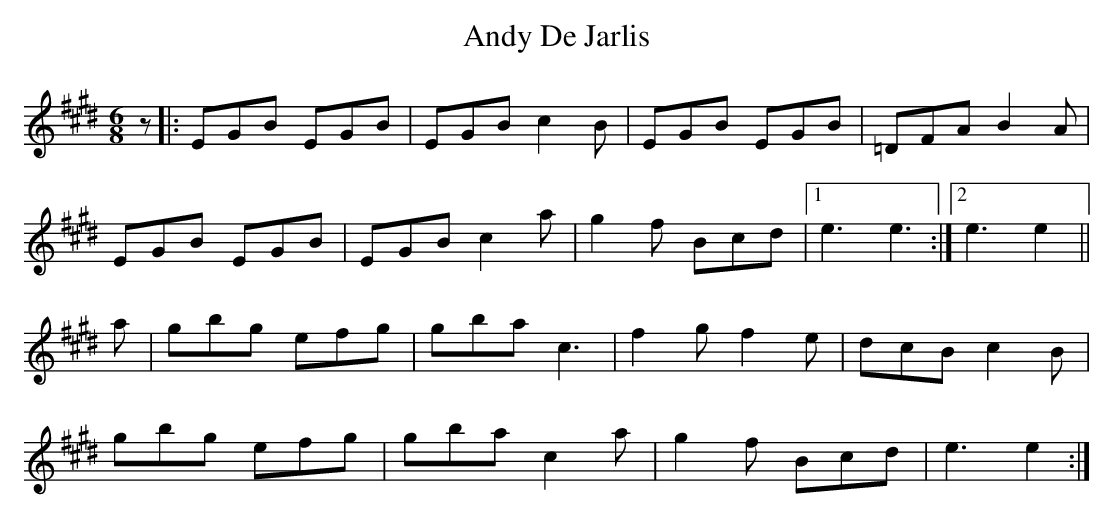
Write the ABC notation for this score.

X:1
T:Andy De Jarlis
M:6/8
L:1/8
K:E
z|:EGB EGB|EGB c2B|EGB EGB|=DFA B2A|!
EGB EGB|EGB c2a|g2f Bcd|[1 e3 e3:|[2 e3 e2||!
a|gbg efg|gba c3|f2g f2e|dcB c2B|!
gbg efg|gba c2a|g2f Bcd|e3 e2:|!
